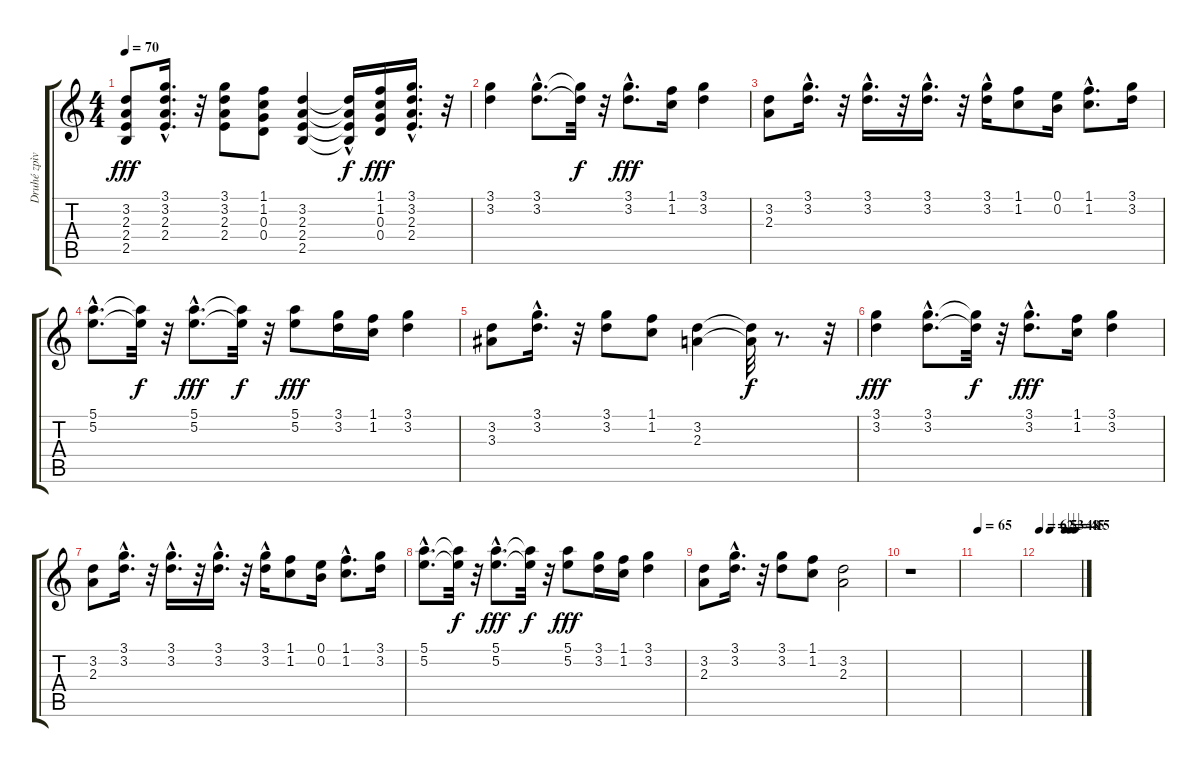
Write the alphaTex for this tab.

\track ("Druhé zpìvy" "Druhé zpìv") {instrument choiraahs}
\staff {score tabs}
\tuning (E5 B4 G4 D4 A3 E3) {hide}
\ts (4 4)
\tempo 70
\clef g2
\ks c
(3.2 2.3 2.4 2.5).8{dy fff} (3.1{hac} 3.2{hac} 2.3{hac} 2.4{hac}).16{d} r.32 (3.1 3.2 2.3 2.4).8 (1.1 1.2 0.3 0.4).8 (3.2 2.3 2.4 2.5).4 (3.2{hac t} 2.3{t} 2.4{t} 2.5{t}).16{dy f} (1.1 1.2 0.3 0.4).16{dy fff volume 7} (3.1{hac} 3.2{hac} 2.3{hac} 2.4{hac}).16{d} r.32 |
(3.1 3.2).4 (3.1{hac} 3.2{hac}).8{d} (3.1{t} 3.2{t}).32{dy f} r.32 (3.1{hac} 3.2{hac}).8{d dy fff} (1.1 1.2).16 (3.1 3.2).4 |
(3.2 2.3).8 (3.1{hac} 3.2{hac}).16{d} r.32 (3.1{hac} 3.2{hac}).16{d} r.32 (3.1{hac} 3.2{hac}).16{d} r.32 (3.1{hac} 3.2).16 (1.1 1.2).8 (0.1 0.2).16 (1.1{hac} 1.2{hac}).8{d} (3.1 3.2).16 |
(5.1{hac} 5.2{hac}).8{d} (5.1{t} 5.2{t}).32{dy f} r.32 (5.1{hac} 5.2{hac}).8{d dy fff} (5.1{t} 5.2{t}).32{dy f} r.32 (5.1 5.2).8{dy fff} (3.1 3.2).16 (1.1 1.2).16 (3.1 3.2).4 |
(3.2 3.3).8 (3.1{hac} 3.2{hac}).16{d} r.32 (3.1 3.2).8 (1.1 1.2).8 (3.2 2.3).4 (3.2{t} 2.3{t}).32{dy f} r.8{d} r.32 |
(3.1 3.2).4{dy fff} (3.1{hac} 3.2{hac}).8{d} (3.1{t} 3.2{t}).32{dy f} r.32 (3.1{hac} 3.2{hac}).8{d dy fff} (1.1 1.2).16 (3.1 3.2).4 |
(3.2 2.3).8 (3.1{hac} 3.2{hac}).16{d} r.32 (3.1{hac} 3.2{hac}).16{d} r.32 (3.1{hac} 3.2{hac}).16{d} r.32 (3.1{hac} 3.2).16 (1.1 1.2).8 (0.1 0.2).16 (1.1{hac} 1.2{hac}).8{d} (3.1 3.2).16 |
(5.1{hac} 5.2{hac}).8{d} (5.1{t} 5.2{t}).32{dy f} r.32 (5.1{hac} 5.2{hac}).8{d dy fff} (5.1{t} 5.2{t}).32{dy f} r.32 (5.1 5.2).8{dy fff} (3.1 3.2).16 (1.1 1.2).16 (3.1 3.2).4 |
(3.2 2.3).8 (3.1{hac} 3.2{hac}).16{d} r.32 (3.1 3.2).8 (1.1 1.2).8 (3.2 2.3).2 |
r.1 |
\tempo 65
|
\tempo 62
\tempo (53 0.25)
\tempo (48 0.625)
\tempo (45 0.75)
\tempo (15 0.875)
